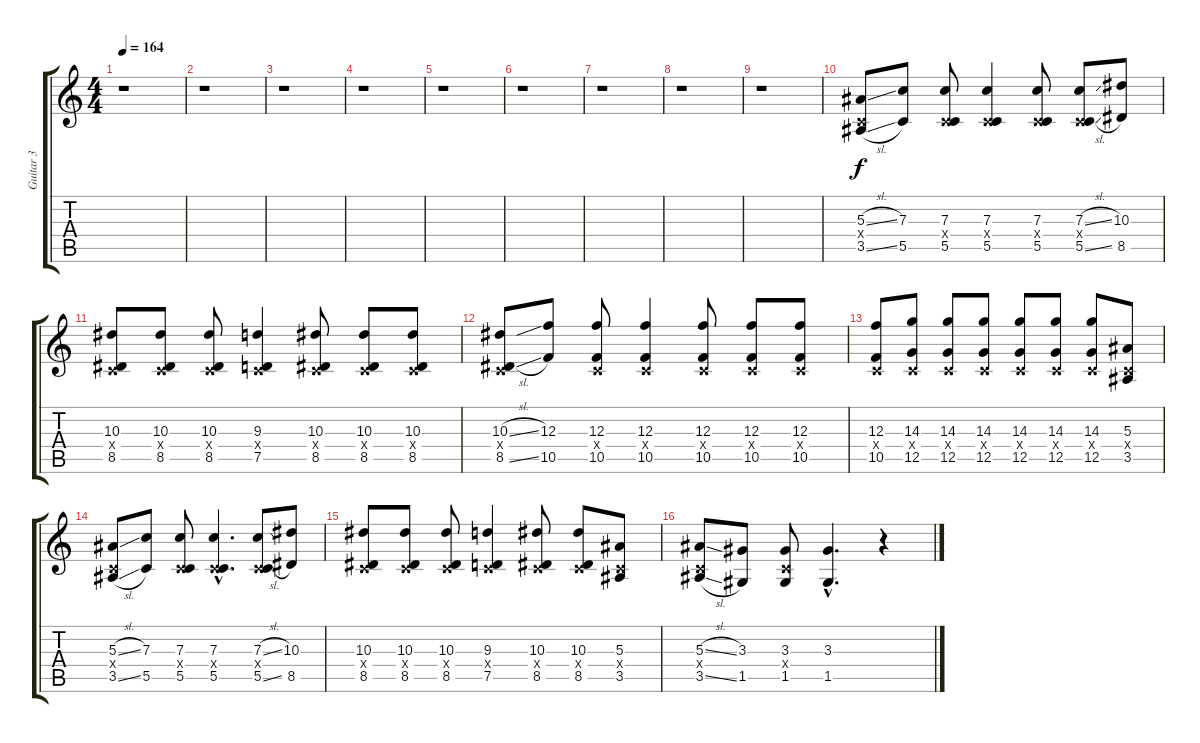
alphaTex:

\track ("Guitar 3" "Guitar 3") {instrument distortionguitar}
\staff {score tabs}
\tuning (D4 A3 F3 C3 G2 C2) {hide}
\ts (4 4)
\tempo 164
\clef g2
\ks c
r.1{dy f} |
r.1 |
r.1 |
r.1 |
r.1 |
r.1 |
r.1 |
r.1 |
r.1 |
(5.3{sl} 0.4{x} 3.5{sl}).8{balance 8} (7.3 5.5).8 (7.3 0.4{x} 5.5).8 (7.3 0.4{x} 5.5).4 (7.3 0.4{x} 5.5).8 (7.3{sl} 0.4{x} 5.5{sl}).8 (10.3 8.5).8 |
(10.3 0.4{x} 8.5).8 (10.3 0.4{x} 8.5).8 (10.3 0.4{x} 8.5).8 (9.3 0.4{x} 7.5).4 (10.3 0.4{x} 8.5).8 (10.3 0.4{x} 8.5).8 (10.3 0.4{x} 8.5).8 |
(10.3{sl} 0.4{x} 8.5{sl}).8 (12.3 10.5).8 (12.3 0.4{x} 10.5).8 (12.3 0.4{x} 10.5).4 (12.3 0.4{x} 10.5).8 (12.3 0.4{x} 10.5).8 (12.3 0.4{x} 10.5).8 |
(12.3 0.4{x} 10.5).8 (14.3 0.4{x} 12.5).8 (14.3 0.4{x} 12.5).8 (14.3 0.4{x} 12.5).8 (14.3 0.4{x} 12.5).8 (14.3 0.4{x} 12.5).8 (14.3 0.4{x} 12.5).8 (5.3 0.4{x} 3.5).8 |
(5.3{sl} 0.4{x} 3.5{sl}).8 (7.3 5.5).8 (7.3 0.4{x} 5.5).8 (7.3{hac} 0.4{hac x} 5.5{hac}).4{d} (7.3{sl} 0.4{x} 5.5{sl}).8 (10.3 8.5).8 |
(10.3 0.4{x} 8.5).8 (10.3 0.4{x} 8.5).8 (10.3 0.4{x} 8.5).8 (9.3 0.4{x} 7.5).4 (10.3 0.4{x} 8.5).8 (10.3 0.4{x} 8.5).8 (5.3 0.4{x} 3.5).8 |
(5.3{sl} 0.4{x} 3.5{sl}).8 (3.3 1.5).8 (3.3 0.4{x} 1.5).8 (3.3{hac} 1.5{hac}).4{d} r.4
